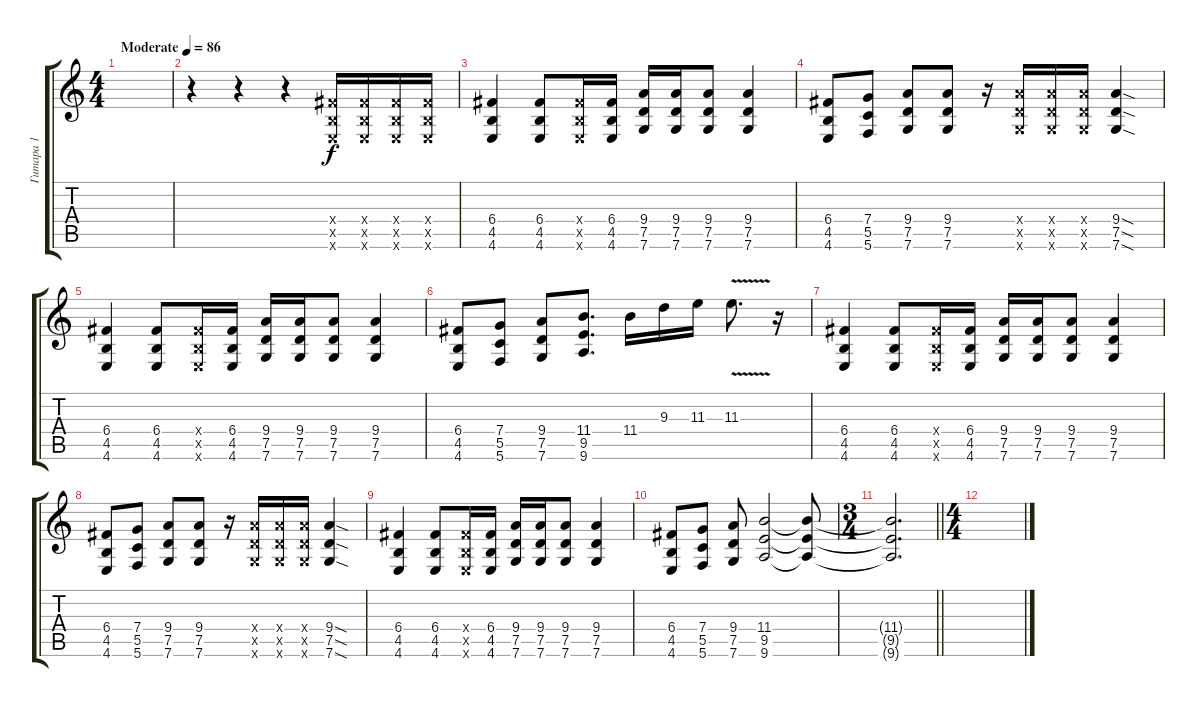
\track ("Гитара 1" "Гитара 1") {instrument distortionguitar}
\staff {score tabs}
\tuning (D4 A3 F3 C3 G2 C2) {hide}
\ts (4 4)
\tempo (86 "Moderate")
\clef g2
\ks c
|
r.4 r.4 r.4 (6.4{x} 4.5{x} 4.6{x}).16{volume 16} (6.4{x} 4.5{x} 4.6{x}).16 (6.4{x} 4.5{x} 4.6{x}).16 (6.4{x} 4.5{x} 4.6{x}).16 |
(6.4 4.5 4.6).4 (6.4 4.5 4.6).8 (6.4{x} 4.5{x} 4.6{x}).16 (6.4 4.5 4.6).16 (9.4 7.5 7.6).16 (9.4 7.5 7.6).16 (9.4 7.5 7.6).8 (9.4 7.5 7.6).4 |
(6.4 4.5 4.6).8 (7.4 5.5 5.6).8 (9.4 7.5 7.6).8 (9.4 7.5 7.6).8 r.16 (9.4{x} 7.5{x} 7.6{x}).16 (9.4{x} 7.5{x} 7.6{x}).16 (9.4{x} 7.5{x} 7.6{x}).16 (9.4{sod} 7.5{sod} 7.6{sod}).4 |
(6.4 4.5 4.6).4 (6.4 4.5 4.6).8 (6.4{x} 4.5{x} 4.6{x}).16 (6.4 4.5 4.6).16 (9.4 7.5 7.6).16 (9.4 7.5 7.6).16 (9.4 7.5 7.6).8 (9.4 7.5 7.6).4 |
(6.4 4.5 4.6).8 (7.4 5.5 5.6).8 (9.4 7.5 7.6).8 (11.4 9.5 9.6).8{d} 11.4.16 9.3.16 11.3.16 11.3{v}.8{d} r.16 |
(6.4 4.5 4.6).4 (6.4 4.5 4.6).8 (6.4{x} 4.5{x} 4.6{x}).16 (6.4 4.5 4.6).16 (9.4 7.5 7.6).16 (9.4 7.5 7.6).16 (9.4 7.5 7.6).8 (9.4 7.5 7.6).4 |
(6.4 4.5 4.6).8 (7.4 5.5 5.6).8 (9.4 7.5 7.6).8 (9.4 7.5 7.6).8 r.16 (9.4{x} 7.5{x} 7.6{x}).16 (9.4{x} 7.5{x} 7.6{x}).16 (9.4{x} 7.5{x} 7.6{x}).16 (9.4{sod} 7.5{sod} 7.6{sod}).4 |
(6.4 4.5 4.6).4 (6.4 4.5 4.6).8 (6.4{x} 4.5{x} 4.6{x}).16 (6.4 4.5 4.6).16 (9.4 7.5 7.6).16 (9.4 7.5 7.6).16 (9.4 7.5 7.6).8 (9.4 7.5 7.6).4 |
(6.4 4.5 4.6).8 (7.4 5.5 5.6).8 (9.4 7.5 7.6).8 (11.4 9.5 9.6).2 (11.4{t} 9.5{t} 9.6{t}).8 |
\ts (3 4)
\barLineRight lightlight
(11.4{t} 9.5{t} 9.6{t}).2{d dy f} |
\ts (4 4)
